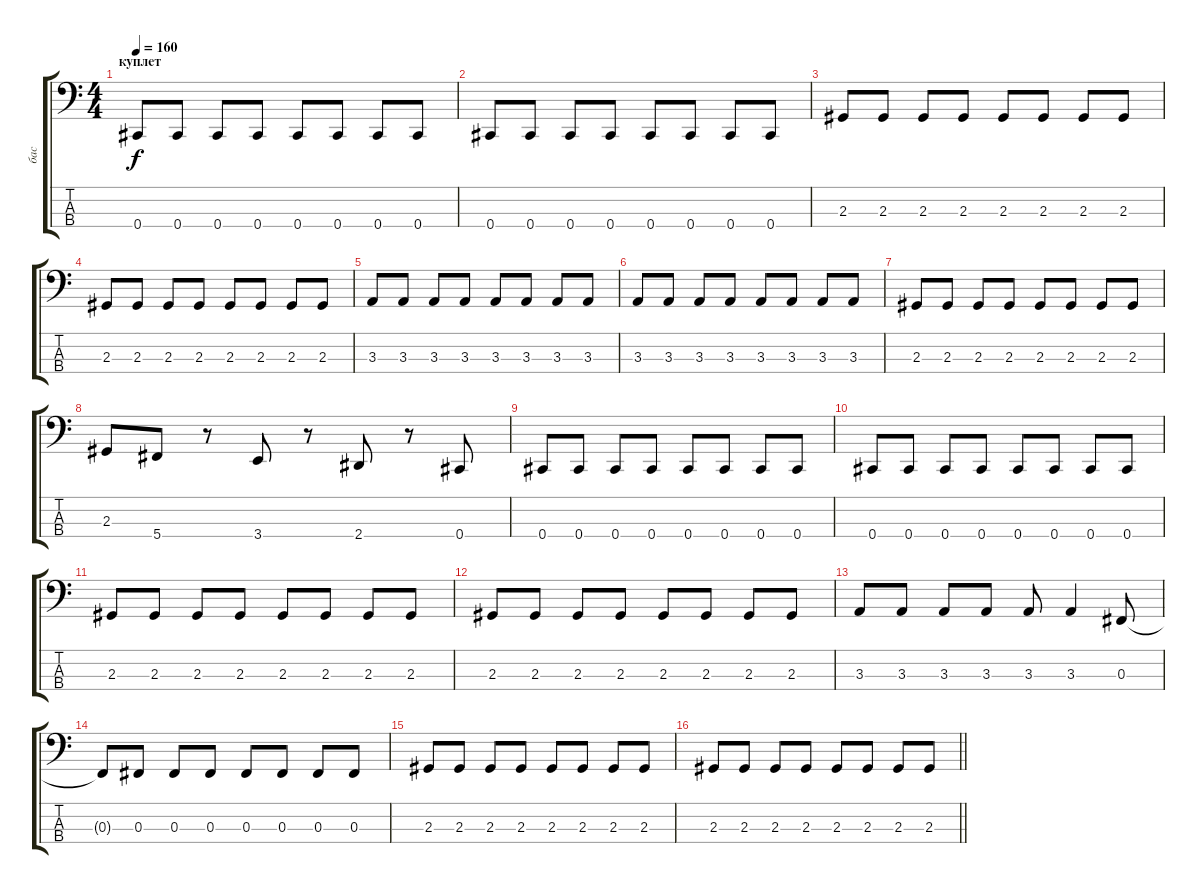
\track ("бас" "бас") {instrument electricbassfinger}
\staff {score tabs}
\tuning (E2 B1 Gb1 Db1) {hide}
\ts (4 4)
\section ("" "куплет")
\tempo 160
\clef f4
\ks c
0.4.8{dy f} 0.4.8 0.4.8 0.4.8 0.4.8 0.4.8 0.4.8 0.4.8 |
0.4.8 0.4.8 0.4.8 0.4.8 0.4.8 0.4.8 0.4.8 0.4.8 |
2.3.8 2.3.8 2.3.8 2.3.8 2.3.8 2.3.8 2.3.8 2.3.8 |
2.3.8 2.3.8 2.3.8 2.3.8 2.3.8 2.3.8 2.3.8 2.3.8 |
3.3.8 3.3.8 3.3.8 3.3.8 3.3.8 3.3.8 3.3.8 3.3.8 |
3.3.8 3.3.8 3.3.8 3.3.8 3.3.8 3.3.8 3.3.8 3.3.8 |
2.3.8 2.3.8 2.3.8 2.3.8 2.3.8 2.3.8 2.3.8 2.3.8 |
2.3.8 5.4.8 r.8 3.4.8 r.8 2.4.8 r.8 0.4.8 |
0.4.8 0.4.8 0.4.8 0.4.8 0.4.8 0.4.8 0.4.8 0.4.8 |
0.4.8 0.4.8 0.4.8 0.4.8 0.4.8 0.4.8 0.4.8 0.4.8 |
2.3.8 2.3.8 2.3.8 2.3.8 2.3.8 2.3.8 2.3.8 2.3.8 |
2.3.8 2.3.8 2.3.8 2.3.8 2.3.8 2.3.8 2.3.8 2.3.8 |
3.3.8 3.3.8 3.3.8 3.3.8 3.3.8 3.3.4 0.3.8 |
0.3{t}.8 0.3.8 0.3.8 0.3.8 0.3.8 0.3.8 0.3.8 0.3.8 |
2.3.8 2.3.8 2.3.8 2.3.8 2.3.8 2.3.8 2.3.8 2.3.8 |
\barLineRight lightlight
2.3.8 2.3.8 2.3.8 2.3.8 2.3.8 2.3.8 2.3.8 2.3.8
